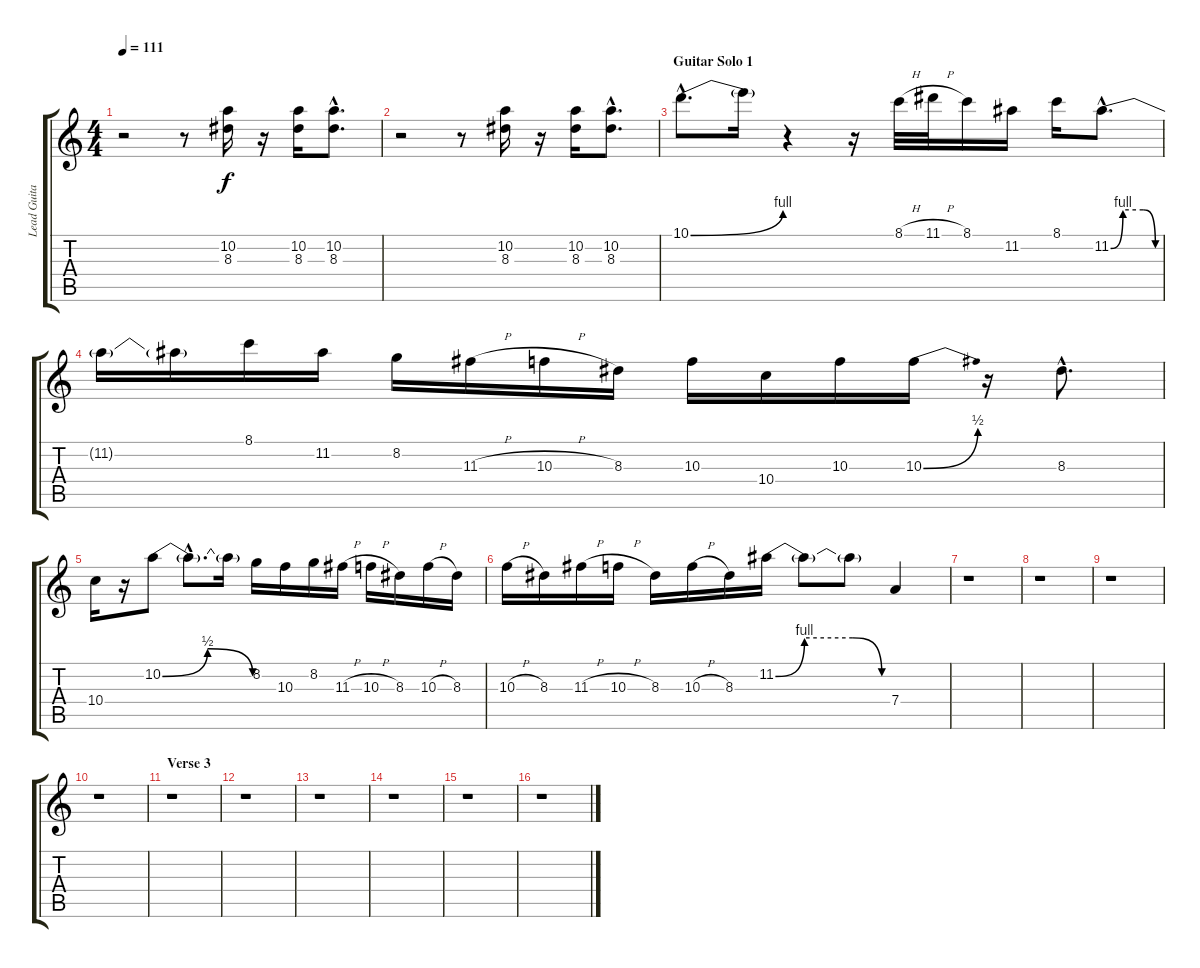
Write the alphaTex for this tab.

\track ("Lead Guitar" "Lead Guita") {instrument overdrivenguitar}
\staff {score tabs}
\tuning (E4 B3 G3 D3 A2 E2) {hide}
\ts (4 4)
\tempo 111
\clef g2
\ks c
r.2{dy f} r.8 (10.2 8.3).16 r.16 (10.2 8.3).16 (10.2{hac} 8.3{hac}).8{d} |
r.2 r.8 (10.2 8.3).16 r.16 (10.2 8.3).16 (10.2{hac} 8.3{hac}).8{d} |
\section ("" "Guitar Solo 1")
10.1{be (bend 0 0 60 4) hac}.8{d volume 16} 10.1{t}.16 r.4 r.16 8.1{h}.32 11.1{h}.32 8.1.16 11.2.16 8.1.16 11.2{be (custom 0 0 15 4 40 4 55 0 60 0) hac}.8{d} |
11.2{t}.16{volume 16} 11.2{t}.16 8.1.16 11.2.16 8.2.16 11.3{h}.16 10.3{h}.16 8.3.16 10.3.16 10.4.16 10.3.16 10.3{be (bend 0 0 60 2)}.16 r.16 8.3{hac}.8{d} |
10.4.16{volume 16} r.16 10.2{be (bendrelease 0 0 15 2 45 2 60 0)}.8 10.2{hac t}.8{d} 10.2{t}.16 8.2.16 10.3.16 8.2.16 11.3{h}.16 10.3{h}.16 8.3.16 10.3{h}.16 8.3.16 |
10.3{h}.16{volume 16} 8.3.16 11.3{h}.16 10.3{h}.16 8.3.16 10.3{h}.16 8.3.16 11.2{be (custom 0 0 15 4 40 4 55 0 60 0)}.16 11.2{t}.8 11.2{t}.8 7.4.4 |
r.1{volume 14} |
r.1 |
r.1 |
r.1 |
\section ("" "Verse 3")
r.1 |
r.1 |
r.1 |
r.1 |
r.1 |
r.1
